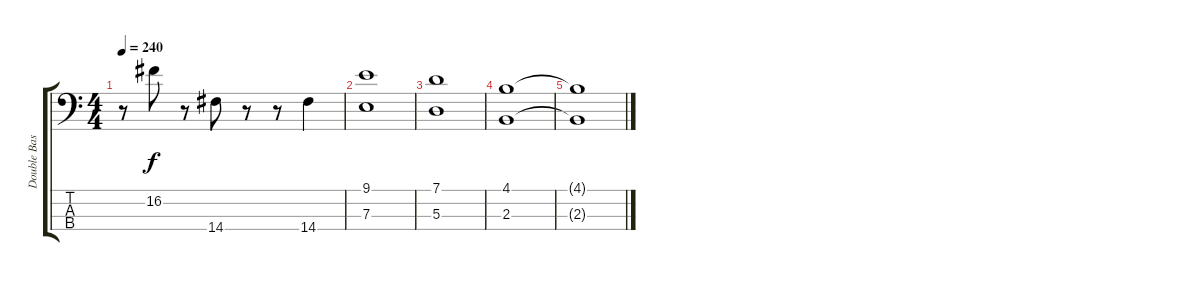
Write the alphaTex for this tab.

\track ("Double Bass" "Double Bas") {instrument acousticbass}
\staff {score tabs}
\tuning (G2 D2 A1 E1) {hide}
\ts (4 4)
\tempo 240
\clef f4
\ks c
r.8{dy f} 16.2.8 r.8 14.4.8 r.8 r.8 14.4.4 |
(9.1 7.3).1 |
(7.1 5.3).1 |
(4.1 2.3).1 |
(4.1{t} 2.3{t}).1
